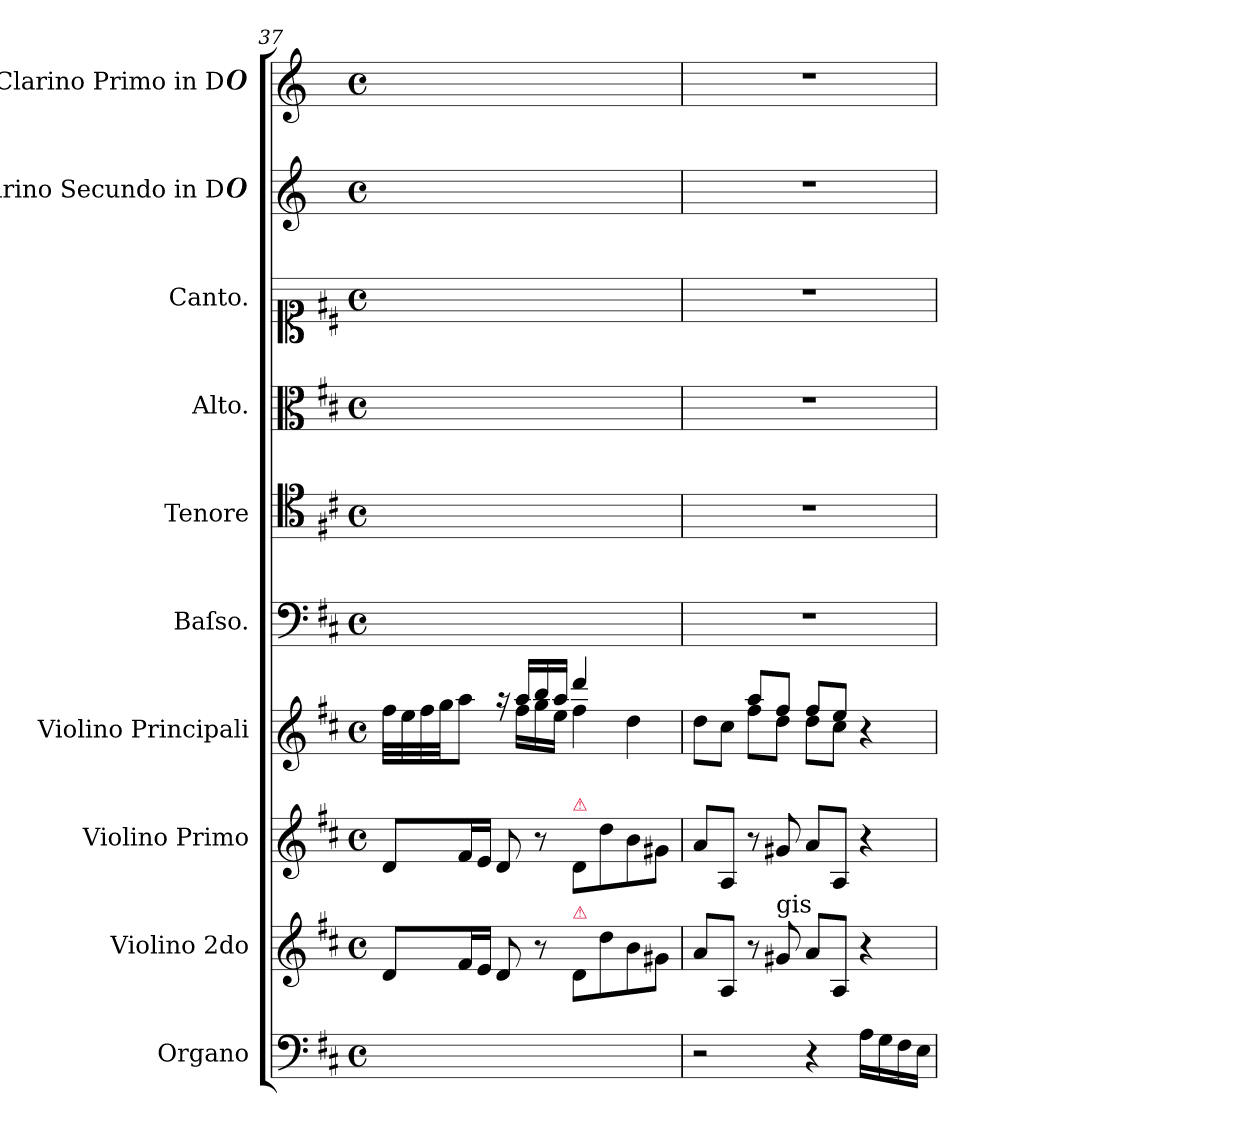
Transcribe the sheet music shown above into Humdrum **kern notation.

**kern	**kern	**kern	**kern	**kern	**kern	**kern	**kern	**kern	**kern
*part10	*part9	*part8	*part7	*part6	*part5	*part4	*part3	*part2	*part1
*staff10	*staff9	*staff8	*staff7	*staff6	*staff5	*staff4	*staff3	*staff2	*staff1
*I"Organo	*I"Violino 2do	*I"Violino Primo	*I"Violino Principali	*I"Baſso.	*I"Tenore	*I"Alto.	*I"Canto.	*I"Clarino Secundo in D#	*I"Clarino Primo in D#
*I'org	*I'vl 2	*I'vl 1	*I'vl princ	*I'B	*I'T	*I'A	*	*I'Clno 2	*I'Clno 1
*clefF4	*clefG2	*clefG2	*clefG2	*clefF4	*clefC4	*clefC3	*clefC1	*clefG2	*clefG2
*	*	*	*	*	*	*	*	*ITrd-1c-2	*ITrd-1c-2
*k[f#c#]	*k[f#c#]	*k[f#c#]	*k[f#c#]	*k[f#c#]	*k[f#c#]	*k[f#c#]	*k[f#c#]	*k[f#c#]	*k[f#c#]
*M4/4	*M4/4	*M4/4	*M4/4	*M4/4	*M4/4	*M4/4	*M4/4	*M4/4	*M4/4
*met(c)	*met(c)	*met(c)	*met(c)	*met(c)	*met(c)	*met(c)	*met(c)	*met(c)	*met(c)
=37	=37	=37	=37	=37	=37	=37	=37	=37	=37
*	*	*	*^	*	*	*	*	*	*
1ryy	8d/L	8d/L	32ff#\LLL	4rcyy	1ryy	1ryy	1ryy	1ryy	1ryy	1ryy
.	.	.	32ee\	.	.	.	.	.	.	.
.	.	.	32ff#\	.	.	.	.	.	.	.
.	.	.	32gg\JJ	.	.	.	.	.	.	.
.	16f#/L	16f#/L	8aa\J	.	.	.	.	.	.	.
.	16e/JJ	16e/JJ	.	.	.	.	.	.	.	.
.	8d/	8d/	16raa	16rcyy	.	.	.	.	.	.
.	.	.	16aa/LL	16ff#\LL	.	.	.	.	.	.
.	8r	8r	16bb/	16gg\	.	.	.	.	.	.
.	.	.	16aa/JJ	16ee\JJ	.	.	.	.	.	.
!	!	!LO:TX:a:color=crimson:t=⚠	!	!	!	!	!	!	!	!
!	!LO:TX:a:color=crimson:t=⚠	!	!	!	!	!	!	!	!	!
.	8d/L	8d/L	4ddd/	4ff#\	.	.	.	.	.	.
.	8dd\	8dd\	.	.	.	.	.	.	.	.
.	8b\	8b\	4raayy	4dd\	.	.	.	.	.	.
.	8g#X\J	8g#X\J	.	.	.	.	.	.	.	.
=38	=38	=38	=38	=38	=38	=38	=38	=38	=38	=38
2r	8a/L	8a/L	4raayy	8dd\L	1r	1r	1r	1r	1r	1r
.	8A/J	8A/J	.	8cc#\J	.	.	.	.	.	.
.	8r	8r	8aa/L	8ff#\L	.	.	.	.	.	.
!	!LO:TX:a:t=gis	!	!	!	!	!	!	!	!	!
.	8g#X/	8g#X/	8ff#/J	8dd\J	.	.	.	.	.	.
4r	8a/L	8a/L	8ff#/L	8dd\L	.	.	.	.	.	.
.	8A/J	8A/J	8ee/J	8cc#\J	.	.	.	.	.	.
16A\LL	4r	4r	4r	4rcyy	.	.	.	.	.	.
16G\	.	.	.	.	.	.	.	.	.	.
16F#\	.	.	.	.	.	.	.	.	.	.
16E\JJ	.	.	.	.	.	.	.	.	.	.
*	*	*	*v	*v	*	*	*	*	*	*
=	=	=	=	=	=	=	=	=	=
*-	*-	*-	*-	*-	*-	*-	*-	*-	*-
